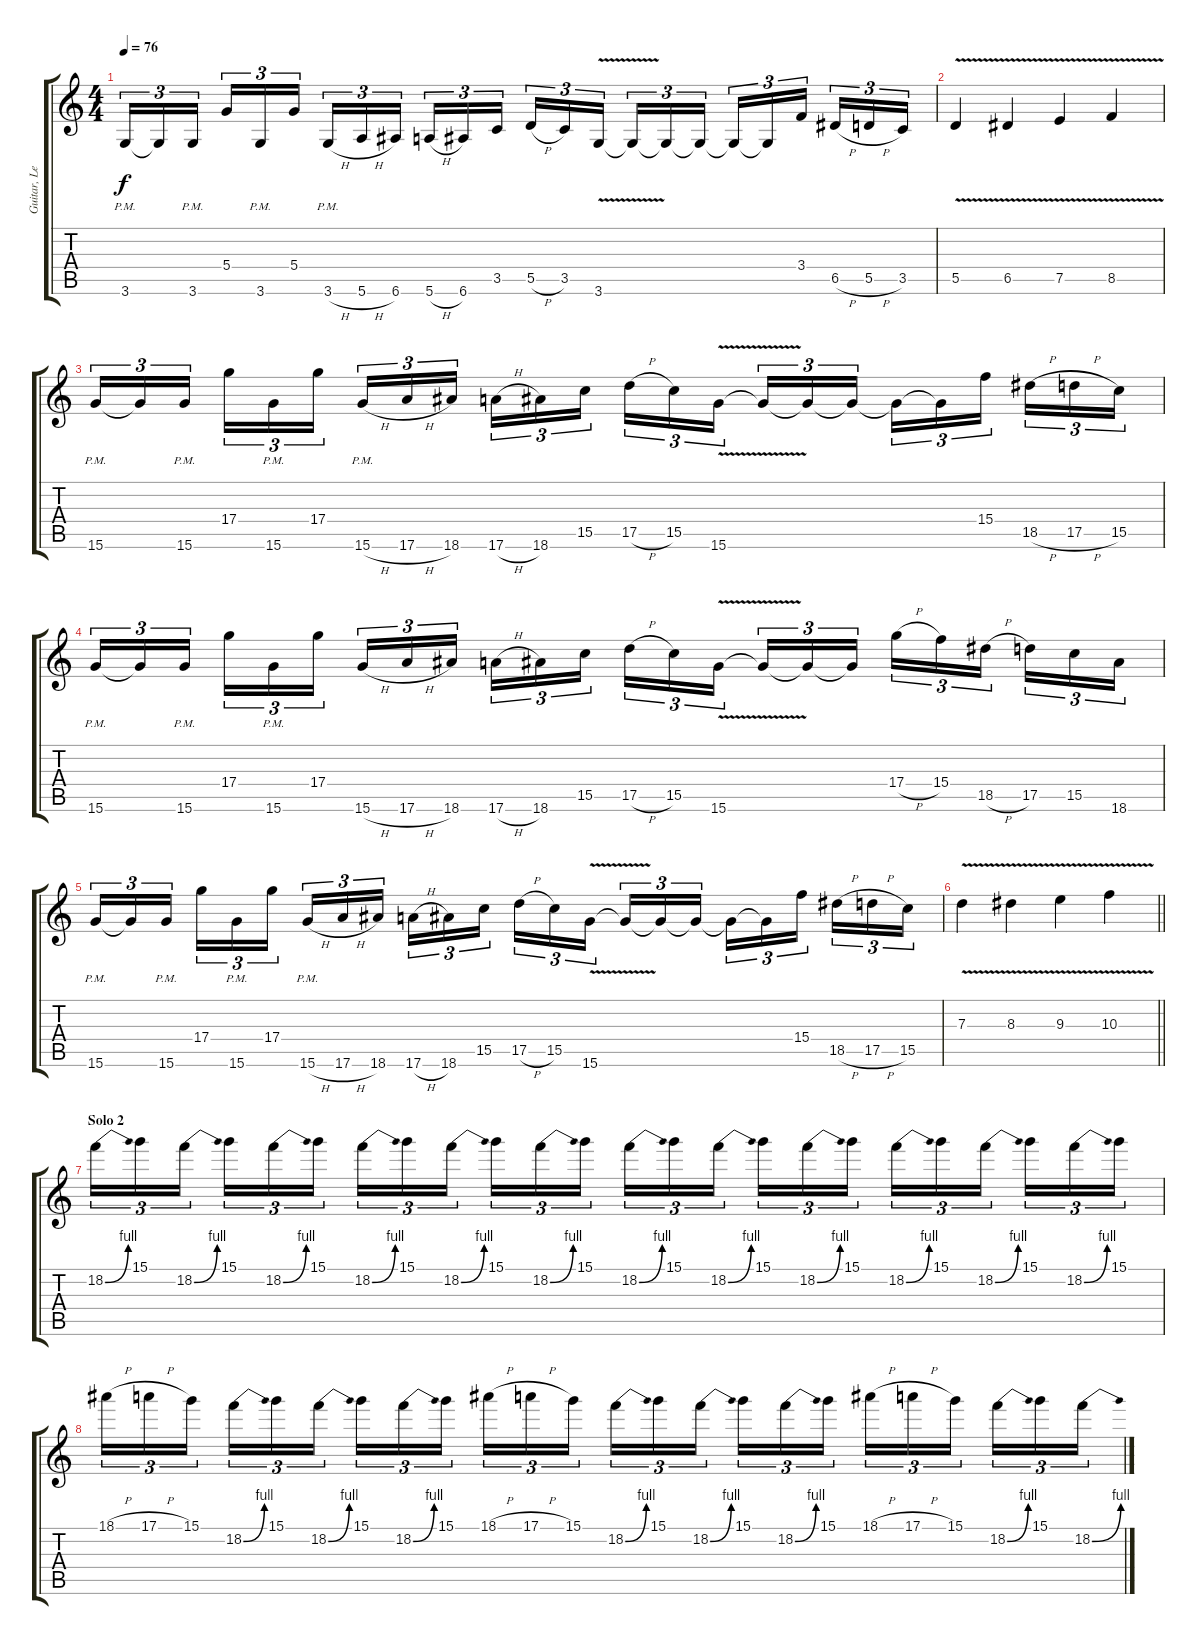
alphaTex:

\track ("Guitar, Lead" "Guitar, Le") {instrument distortionguitar}
\staff {score tabs}
\tuning (E4 B3 G3 D3 A2 E2) {hide}
\ts (4 4)
\tempo 76
\clef g2
\ks c
3.6{pm}.16{tu (3 2) dy f} 3.6{t}.16{tu (3 2)} 3.6{pm}.16{tu (3 2) beam splitsecondary} 5.4.16{tu (3 2)} 3.6{pm}.16{tu (3 2)} 5.4.16{tu (3 2)} 3.6{h pm}.16{tu (3 2)} 5.6{h}.16{tu (3 2)} 6.6.16{tu (3 2) beam splitsecondary} 5.6{h}.16{tu (3 2)} 6.6.16{tu (3 2)} 3.5.16{tu (3 2)} 5.5{h}.16{tu (3 2)} 3.5.16{tu (3 2)} 3.6{v}.16{tu (3 2) beam splitsecondary} 3.6{t}.16{tu (3 2)} 3.6{t}.16{tu (3 2)} 3.6{t}.16{tu (3 2)} 3.6{t}.16{tu (3 2)} 3.6{t}.16{tu (3 2)} 3.4.16{tu (3 2) beam splitsecondary} 6.5{h}.16{tu (3 2)} 5.5{h}.16{tu (3 2)} 3.5.16{tu (3 2)} |
5.5{v}.4 6.5{v}.4 7.5{v}.4 8.5{v}.4 |
15.6{pm}.16{tu (3 2)} 15.6{t}.16{tu (3 2)} 15.6{pm}.16{tu (3 2) beam splitsecondary} 17.4.16{tu (3 2)} 15.6{pm}.16{tu (3 2)} 17.4.16{tu (3 2)} 15.6{h pm}.16{tu (3 2)} 17.6{h}.16{tu (3 2)} 18.6.16{tu (3 2) beam splitsecondary} 17.6{h}.16{tu (3 2)} 18.6.16{tu (3 2)} 15.5.16{tu (3 2)} 17.5{h}.16{tu (3 2)} 15.5.16{tu (3 2)} 15.6{v}.16{tu (3 2) beam splitsecondary} 15.6{t}.16{tu (3 2)} 15.6{t}.16{tu (3 2)} 15.6{t}.16{tu (3 2)} 15.6{t}.16{tu (3 2)} 15.6{t}.16{tu (3 2)} 15.4.16{tu (3 2) beam splitsecondary} 18.5{h}.16{tu (3 2)} 17.5{h}.16{tu (3 2)} 15.5.16{tu (3 2)} |
15.6{pm}.16{tu (3 2)} 15.6{t}.16{tu (3 2)} 15.6{pm}.16{tu (3 2) beam splitsecondary} 17.4.16{tu (3 2)} 15.6{pm}.16{tu (3 2)} 17.4.16{tu (3 2)} 15.6{h}.16{tu (3 2)} 17.6{h}.16{tu (3 2)} 18.6.16{tu (3 2) beam splitsecondary} 17.6{h}.16{tu (3 2)} 18.6.16{tu (3 2)} 15.5.16{tu (3 2)} 17.5{h}.16{tu (3 2)} 15.5.16{tu (3 2)} 15.6{v}.16{tu (3 2) beam splitsecondary} 15.6{t}.16{tu (3 2)} 15.6{t}.16{tu (3 2)} 15.6{t}.16{tu (3 2)} 17.4{h}.16{tu (3 2)} 15.4.16{tu (3 2)} 18.5{h}.16{tu (3 2) beam splitsecondary} 17.5.16{tu (3 2)} 15.5.16{tu (3 2)} 18.6.16{tu (3 2)} |
15.6{pm}.16{tu (3 2)} 15.6{t}.16{tu (3 2)} 15.6{pm}.16{tu (3 2) beam splitsecondary} 17.4.16{tu (3 2)} 15.6{pm}.16{tu (3 2)} 17.4.16{tu (3 2)} 15.6{h pm}.16{tu (3 2)} 17.6{h}.16{tu (3 2)} 18.6.16{tu (3 2) beam splitsecondary} 17.6{h}.16{tu (3 2)} 18.6.16{tu (3 2)} 15.5.16{tu (3 2)} 17.5{h}.16{tu (3 2)} 15.5.16{tu (3 2)} 15.6{v}.16{tu (3 2) beam splitsecondary} 15.6{t}.16{tu (3 2)} 15.6{t}.16{tu (3 2)} 15.6{t}.16{tu (3 2)} 15.6{t}.16{tu (3 2)} 15.6{t}.16{tu (3 2)} 15.4.16{tu (3 2) beam splitsecondary} 18.5{h}.16{tu (3 2)} 17.5{h}.16{tu (3 2)} 15.5.16{tu (3 2)} |
\barLineRight lightlight
7.3{v}.4 8.3{v}.4 9.3{v}.4 10.3{v}.4 |
\section ("" "Solo 2")
18.2{be (bend 0 0 60 4)}.16{tu (3 2)} 15.1.16{tu (3 2)} 18.2{be (bend 0 0 60 4)}.16{tu (3 2) beam splitsecondary} 15.1.16{tu (3 2)} 18.2{be (bend 0 0 60 4)}.16{tu (3 2)} 15.1.16{tu (3 2)} 18.2{be (bend 0 0 60 4)}.16{tu (3 2)} 15.1.16{tu (3 2)} 18.2{be (bend 0 0 60 4)}.16{tu (3 2) beam splitsecondary} 15.1.16{tu (3 2)} 18.2{be (bend 0 0 60 4)}.16{tu (3 2)} 15.1.16{tu (3 2)} 18.2{be (bend 0 0 60 4)}.16{tu (3 2)} 15.1.16{tu (3 2)} 18.2{be (bend 0 0 60 4)}.16{tu (3 2) beam splitsecondary} 15.1.16{tu (3 2)} 18.2{be (bend 0 0 60 4)}.16{tu (3 2)} 15.1.16{tu (3 2)} 18.2{be (bend 0 0 60 4)}.16{tu (3 2)} 15.1.16{tu (3 2)} 18.2{be (bend 0 0 60 4)}.16{tu (3 2) beam splitsecondary} 15.1.16{tu (3 2)} 18.2{be (bend 0 0 60 4)}.16{tu (3 2)} 15.1.16{tu (3 2)} |
18.1{h}.16{tu (3 2)} 17.1{h}.16{tu (3 2)} 15.1.16{tu (3 2) beam splitsecondary} 18.2{be (bend 0 0 60 4)}.16{tu (3 2)} 15.1.16{tu (3 2)} 18.2{be (bend 0 0 60 4)}.16{tu (3 2)} 15.1.16{tu (3 2)} 18.2{be (bend 0 0 60 4)}.16{tu (3 2)} 15.1.16{tu (3 2) beam splitsecondary} 18.1{h}.16{tu (3 2)} 17.1{h}.16{tu (3 2)} 15.1.16{tu (3 2)} 18.2{be (bend 0 0 60 4)}.16{tu (3 2)} 15.1.16{tu (3 2)} 18.2{be (bend 0 0 60 4)}.16{tu (3 2) beam splitsecondary} 15.1.16{tu (3 2)} 18.2{be (bend 0 0 60 4)}.16{tu (3 2)} 15.1.16{tu (3 2)} 18.1{h}.16{tu (3 2)} 17.1{h}.16{tu (3 2)} 15.1.16{tu (3 2) beam splitsecondary} 18.2{be (bend 0 0 60 4)}.16{tu (3 2)} 15.1.16{tu (3 2)} 18.2{be (bend 0 0 60 4)}.16{tu (3 2)}
